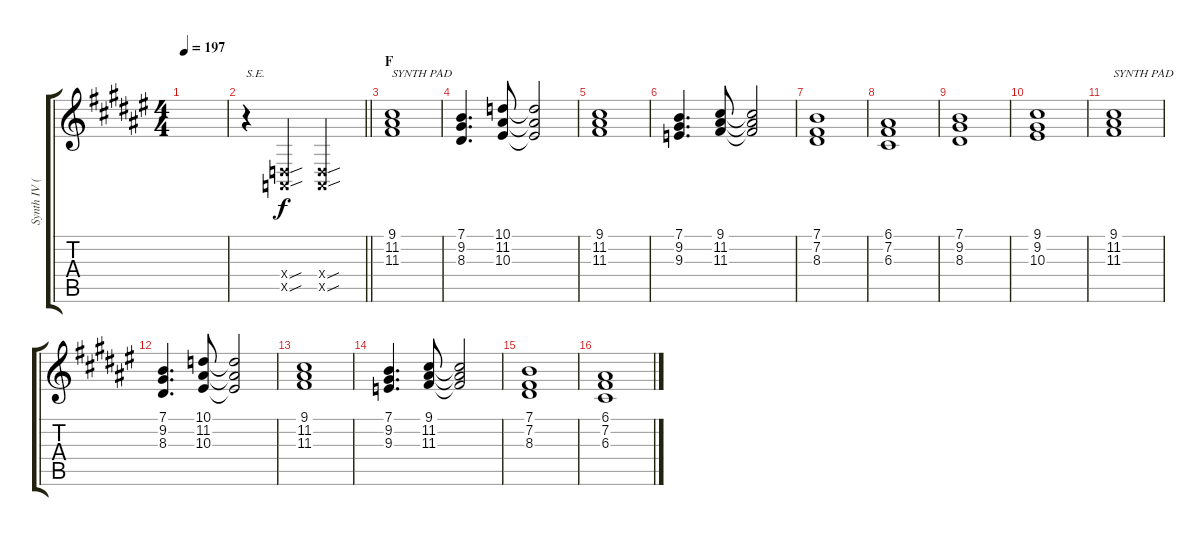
\track ("Synth IV (Kotobuki Tsumugi)" "Synth IV (") {instrument pad1newage}
\staff {score tabs}
\tuning (E4 B3 G3 D3 A2 E2) {hide}
\ts (4 4)
\tempo 197
\clef g2
\ks f#
|
\barLineRight lightlight
r.4{txt "S.E."} (0.4{sou x} 0.5{sou x}).4 (0.4{sou x} 0.5{sou x}).2 |
\section ("" "F")
(9.1 11.2 11.3).1{txt "SYNTH PAD"} |
(7.1 9.2 8.3).4{d} (10.1 11.2 10.3).8 (10.1{t} 11.2{t} 10.3{t}).2 |
(9.1 11.2 11.3).1 |
(7.1 9.2 9.3).4{d} (9.1 11.2 11.3).8 (9.1{t} 11.2{t} 11.3{t}).2 |
(7.1 7.2 8.3).1 |
(6.1 7.2 6.3).1 |
(7.1 9.2 8.3).1 |
(9.1 9.2 10.3).1 |
(9.1 11.2 11.3).1{txt "SYNTH PAD"} |
(7.1 9.2 8.3).4{d} (10.1 11.2 10.3).8 (10.1{t} 11.2{t} 10.3{t}).2 |
(9.1 11.2 11.3).1 |
(7.1 9.2 9.3).4{d} (9.1 11.2 11.3).8 (9.1{t} 11.2{t} 11.3{t}).2 |
(7.1 7.2 8.3).1 |
(6.1 7.2 6.3).1
